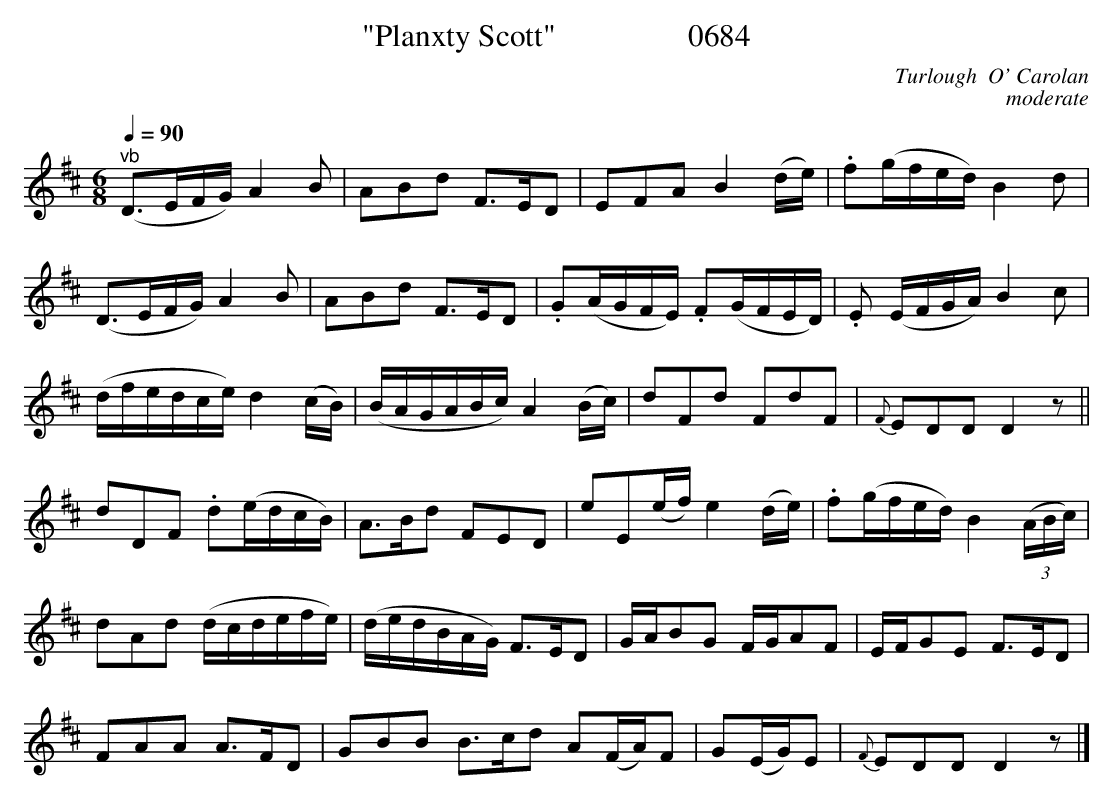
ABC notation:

X:1
T:"Planxty Scott"                 0684
C:Turlough  O' Carolan
C:moderate
Q:1/4=90
M:6/8
L:1/8
K:D
"^vb"(D3/2E/2F/2G/2) A2B|ABd F3/2E/2D|EFA B2(d/2e/2)|.f(g/2f/2e/2d/2) B2d|
(D3/2E/2F/2G/2) A2B|ABd F3/2E/2D|.G(A/2G/2F/2E/2) .F(G/2F/2E/2D/2)|.E (E/2F/2G/2A/2) B2c|
(d/2f/2e/2d/2c/2e/2) d2(c/2B/2)|(B/2A/2G/2A/2B/2c/2) A2(B/2c/2)|dFd FdF|{F}EDD D2z||
dDF .d(e/2d/2c/2B/2)|A3/2B/2d FED|eE(e/2f/2) e2(d/2e/2)|.f(g/2f/2e/2d/2) B2 (3(A/2B/2c/2)|
dAd (d/2c/2d/2e/2f/2e/2)|(d/2e/2d/2B/2A/2G/2) F3/2E/2D|G/2A/2BG F/2G/2AF|E/2F/2GE F3/2E/2D|
FAA A3/2F/2D|GBB B3/2c/2d A(F/2A/2)F|G(E/2G/2)E|{F}EDD D2z|]
